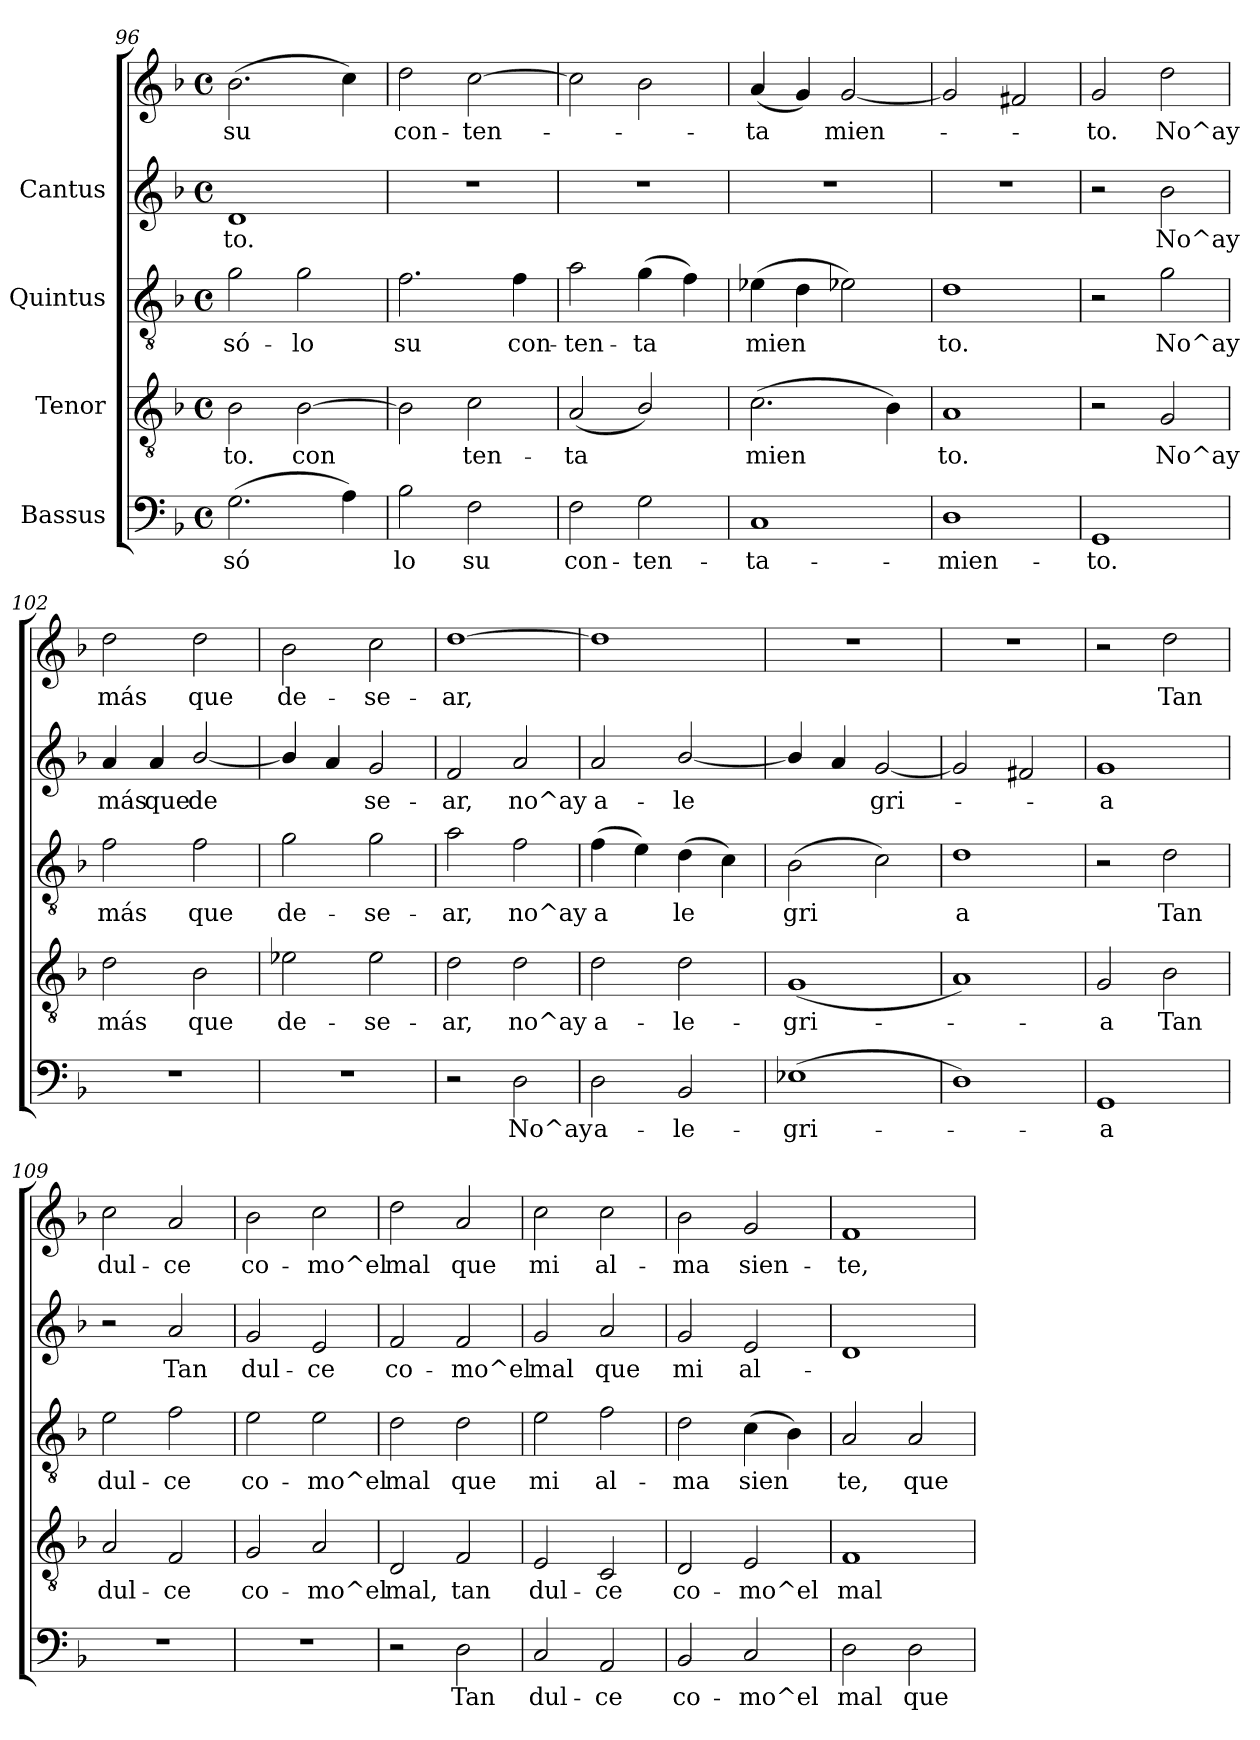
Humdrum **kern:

**kern	**text	**kern	**text	**kern	**text	**kern	**text	**kern	**text
*part4	*part4	*part3	*part3	*part2	*part2	*part1	*part1	*part1	*part1
*staff5	*staff5	*staff4	*staff4	*staff3	*staff3	*staff2	*staff2	*staff1	*staff1
*I"Bassus	*	*I"Tenor	*	*I"Quintus	*	*I"Cantus	*	*	*
*clefF4	*	*clefGv2	*	*clefGv2	*	*clefG2	*	*clefG2	*
*k[b-]	*	*k[b-]	*	*k[b-]	*	*k[b-]	*	*k[b-]	*
*F:	*	*F:	*	*F:	*	*F:	*	*F:	*
*M4/4	*	*M4/4	*	*M4/4	*	*M4/4	*	*M4/4	*
*met(c)	*	*met(c)	*	*met(c)	*	*met(c)	*	*met(c)	*
=96	=96	=96	=96	=96	=96	=96	=96	=96	=96
!	!LO:LY:b:cj	!	!LO:LY:b:cj	!	!LO:LY:b:cj	!	!LO:LY:b:cj	!	!LO:LY:b:cj
(>2.G\	só-	2B-\	-to.	2g\	só-	1d	to.	(>2.b-\	-su
!	!	!	!LO:LY:b:cj	!	!LO:LY:b:cj	!	!	!	!
.	.	[>2B-\	con-	2g\	-lo	.	.	.	.
!	!LO:LY:b:cj	!	!	!	!	!	!	!	!LO:LY:b:cj
4A\)	--	.	.	.	.	.	.	4cc\)	.
=97	=97	=97	=97	=97	=97	=97	=97	=97	=97
!	!LO:LY:b:cj	!	!LO:LY:b:cj	!	!LO:LY:b:cj	!	!	!	!LO:LY:b:cj
2B-\	-lo	2B-\]	-	2.f\	su	1r	.	2dd\	con-
!	!LO:LY:b:cj	!	!LO:LY:b:cj	!	!	!	!	!	!LO:LY:b:cj
2F\	su	2c\	ten-	.	.	.	.	[>2cc\	-ten-
!	!	!	!	!	!LO:LY:b:cj	!	!	!	!
.	.	.	.	4f\	con-	.	.	.	.
!!LO:LB:g=z
=98	=98	=98	=98	=98	=98	=98	=98	=98	=98
!	!LO:LY:b:cj	!	!LO:LY:b:cj	!	!LO:LY:b:cj	!	!	!	!
2F\	con-	(<2A/	-ta-	2a\	-ten-	1r	.	2cc\]	.
!	!LO:LY:b:cj	!	!LO:LY:b:cj	!	!LO:LY:b:cj	!	!	!	!
2G\	-ten-	2B-/)	--	(>4g\	-ta-	.	.	2b-\	.
!	!	!	!	!	!LO:LY:b:cj	!	!	!	!
.	.	.	.	4f\)	--	.	.	.	.
=99	=99	=99	=99	=99	=99	=99	=99	=99	=99
!	!LO:LY:b:cj	!	!LO:LY:b:cj	!	!LO:LY:b:cj	!	!	!	!LO:LY:b:cj
1C	-ta-	(>2.c\	-mien-	(>4e-X\	-mien-	1r	.	(<4a/	-ta-
!	!	!	!	!	!LO:LY:b:cj	!	!	!	!LO:LY:b:cj
.	.	.	.	4d\	--	.	.	4g/)	-
!	!	!	!	!	!LO:LY:b:cj	!	!	!	!LO:LY:b:cj
.	.	.	.	2e-X\)	--	.	.	[<2g/	mien-
!	!	!	!LO:LY:b:cj	!	!	!	!	!	!
.	.	4B-\)	--	.	.	.	.	.	.
=100	=100	=100	=100	=100	=100	=100	=100	=100	=100
!	!LO:LY:b:cj	!	!LO:LY:b:cj	!	!LO:LY:b:cj	!	!	!	!
1D	-mien-	1A	-to.	1d	-to.	1r	.	2g/]	.
.	.	.	.	.	.	.	.	2f#X/	.
=101	=101	=101	=101	=101	=101	=101	=101	=101	=101
!	!LO:LY:b:cj	!	!	!	!	!	!	!	!LO:LY:b:cj
1GG	-to.	2r	.	2r	.	2r	.	2g/	-to.
!	!	!	!LO:LY:b:cj	!	!LO:LY:b:cj	!	!LO:LY:b:cj	!	!LO:LY:b:cj
.	.	2G/	No^ay	2g\	No^ay	2b-\	No^ay	2dd\	No^ay
=102	=102	=102	=102	=102	=102	=102	=102	=102	=102
!	!	!	!LO:LY:b:cj	!	!LO:LY:b:cj	!	!LO:LY:b:cj	!	!LO:LY:b:cj
1r	.	2d\	más	2f\	más	4a/	más	2dd\	más
!	!	!	!	!	!	!	!LO:LY:b:cj	!	!
.	.	.	.	.	.	4a/	que	.	.
!	!	!	!LO:LY:b:cj	!	!LO:LY:b:cj	!	!LO:LY:b:cj	!	!LO:LY:b:cj
.	.	2B-\	que	2f\	que	[<2b-/	de-	2dd\	que
=103	=103	=103	=103	=103	=103	=103	=103	=103	=103
!	!	!	!LO:LY:b:cj	!	!LO:LY:b:cj	!	!LO:LY:b:cj	!	!LO:LY:b:cj
1r	.	2e-X\	de-	2g\	de-	4b-/]	-	2b-\	-de-
!	!	!	!	!	!	!	!LO:LY:b:cj	!	!
.	.	.	.	.	.	4a/	.	.	.
!	!	!	!LO:LY:b:cj	!	!LO:LY:b:cj	!	!LO:LY:b:cj	!	!LO:LY:b:cj
.	.	2e-\	-se-	2g\	-se-	2g/	se-	2cc\	-se-
=104	=104	=104	=104	=104	=104	=104	=104	=104	=104
!	!	!	!LO:LY:b:cj	!	!LO:LY:b:cj	!	!LO:LY:b:cj	!	!LO:LY:b:cj
2r	.	2d\	-ar,	2a\	-ar,	2f/	ar,	[>1dd	-ar,
!	!LO:LY:b:cj	!	!LO:LY:b:cj	!	!LO:LY:b:cj	!	!LO:LY:b:cj	!	!
2D\	No^ay	2d\	no^ay	2f\	no^ay	2a/	no^ay	.	.
!!LO:PB:g=z
=105	=105	=105	=105	=105	=105	=105	=105	=105	=105
!	!LO:LY:b:cj	!	!LO:LY:b:cj	!	!LO:LY:b:cj	!	!LO:LY:b:cj	!	!
2D\	a-	2d\	a-	(>4f\	a-	2a/	a-	1dd]	.
!	!	!	!	!	!LO:LY:b:cj	!	!	!	!
.	.	.	.	4e\)	-	.	.	.	.
!	!LO:LY:b:cj	!	!LO:LY:b:cj	!	!LO:LY:b:cj	!	!LO:LY:b:cj	!	!
2BB-/	-le-	2d\	-le-	(>4d\	le-	[<2b-/	-le-	.	.
!	!	!	!	!	!LO:LY:b:cj	!	!	!	!
.	.	.	.	4c\)	--	.	.	.	.
=106	=106	=106	=106	=106	=106	=106	=106	=106	=106
!	!LO:LY:b:cj	!	!LO:LY:b:cj	!	!LO:LY:b:cj	!	!LO:LY:b:cj	!	!
(>1E-X	-gri-	(<1G	-gri-	(>2B-\	-gri-	4b-/]	-	1r	.
!	!	!	!	!	!	!	!LO:LY:b:cj	!	!
.	.	.	.	.	.	4a/	.	.	.
!	!	!	!	!	!LO:LY:b:cj	!	!LO:LY:b:cj	!	!
.	.	.	.	2c\)	--	[<2g/	gri-	.	.
=107	=107	=107	=107	=107	=107	=107	=107	=107	=107
!	!	!	!	!	!LO:LY:b:cj	!	!	!	!
1D)	.	1A)	.	1d	-a	2g/]	.	1r	.
.	.	.	.	.	.	2f#X/	.	.	.
=108	=108	=108	=108	=108	=108	=108	=108	=108	=108
!	!LO:LY:b:cj	!	!LO:LY:b:cj	!	!	!	!LO:LY:b:cj	!	!
1GG	-a	2G/	-a	2r	.	1g	a	2r	.
!	!	!	!LO:LY:b:cj	!	!LO:LY:b:cj	!	!	!	!LO:LY:b:cj
.	.	2B-\	Tan	2d\	Tan	.	.	2dd\	-Tan
=109	=109	=109	=109	=109	=109	=109	=109	=109	=109
!	!	!	!LO:LY:b:cj	!	!LO:LY:b:cj	!	!	!	!LO:LY:b:cj
1r	.	2A/	dul-	2e\	dul-	2r	.	2cc\	dul-
!	!	!	!LO:LY:b:cj	!	!LO:LY:b:cj	!	!LO:LY:b:cj	!	!LO:LY:b:cj
.	.	2F/	-ce	2f\	-ce	2a/	Tan	2a/	-ce
=110	=110	=110	=110	=110	=110	=110	=110	=110	=110
!	!	!	!LO:LY:b:cj	!	!LO:LY:b:cj	!	!LO:LY:b:cj	!	!LO:LY:b:cj
1r	.	2G/	co-	2e\	co-	2g/	dul-	2b-\	co-
!	!	!	!LO:LY:b:cj	!	!LO:LY:b:cj	!	!LO:LY:b:cj	!	!LO:LY:b:cj
.	.	2A/	-mo^el	2e\	-mo^el	2e/	-ce	2cc\	-mo^el
=111	=111	=111	=111	=111	=111	=111	=111	=111	=111
!	!	!	!LO:LY:b:cj	!	!LO:LY:b:cj	!	!LO:LY:b:cj	!	!LO:LY:b:cj
2r	.	2D/	mal,	2d\	mal	2f/	co-	2dd\	mal
!	!LO:LY:b:cj	!	!LO:LY:b:cj	!	!LO:LY:b:cj	!	!LO:LY:b:cj	!	!LO:LY:b:cj
2D\	Tan	2F/	tan	2d\	que	2f/	-mo^el	2a/	que
!!LO:LB:g=z
=112	=112	=112	=112	=112	=112	=112	=112	=112	=112
!	!LO:LY:b:cj	!	!LO:LY:b:cj	!	!LO:LY:b:cj	!	!LO:LY:b:cj	!	!LO:LY:b:cj
2C/	dul-	2E/	dul-	2e\	mi	2g/	-mal	2cc\	mi
!	!LO:LY:b:cj	!	!LO:LY:b:cj	!	!LO:LY:b:cj	!	!LO:LY:b:cj	!	!LO:LY:b:cj
2AA/	-ce	2C/	-ce	2f\	al-	2a/	que	2cc\	al-
=113	=113	=113	=113	=113	=113	=113	=113	=113	=113
!	!LO:LY:b:cj	!	!LO:LY:b:cj	!	!LO:LY:b:cj	!	!LO:LY:b:cj	!	!LO:LY:b:cj
2BB-/	co-	2D/	co-	2d\	-ma	2g/	-mi	2b-\	ma
!	!LO:LY:b:cj	!	!LO:LY:b:cj	!	!LO:LY:b:cj	!	!LO:LY:b:cj	!	!LO:LY:b:cj
2C/	-mo^el	2E/	-mo^el	(>4c\	sien-	2e/	al-	2g/	sien-
!	!	!	!	!	!LO:LY:b:cj	!	!	!	!
.	.	.	.	4B-\)	--	.	.	.	.
=114	=114	=114	=114	=114	=114	=114	=114	=114	=114
!	!LO:LY:b:cj	!	!LO:LY:b:cj	!	!LO:LY:b:cj	!	!	!	!LO:LY:b:cj
2D\	mal	1F	mal	2A/	-te,	1d	.	1f	-te,
!	!LO:LY:b:cj	!	!	!	!LO:LY:b:cj	!	!	!	!
2D\	que	.	.	2A/	que	.	.	.	.
=	=	=	=	=	=	=	=	=	=
*-	*-	*-	*-	*-	*-	*-	*-	*-	*-
